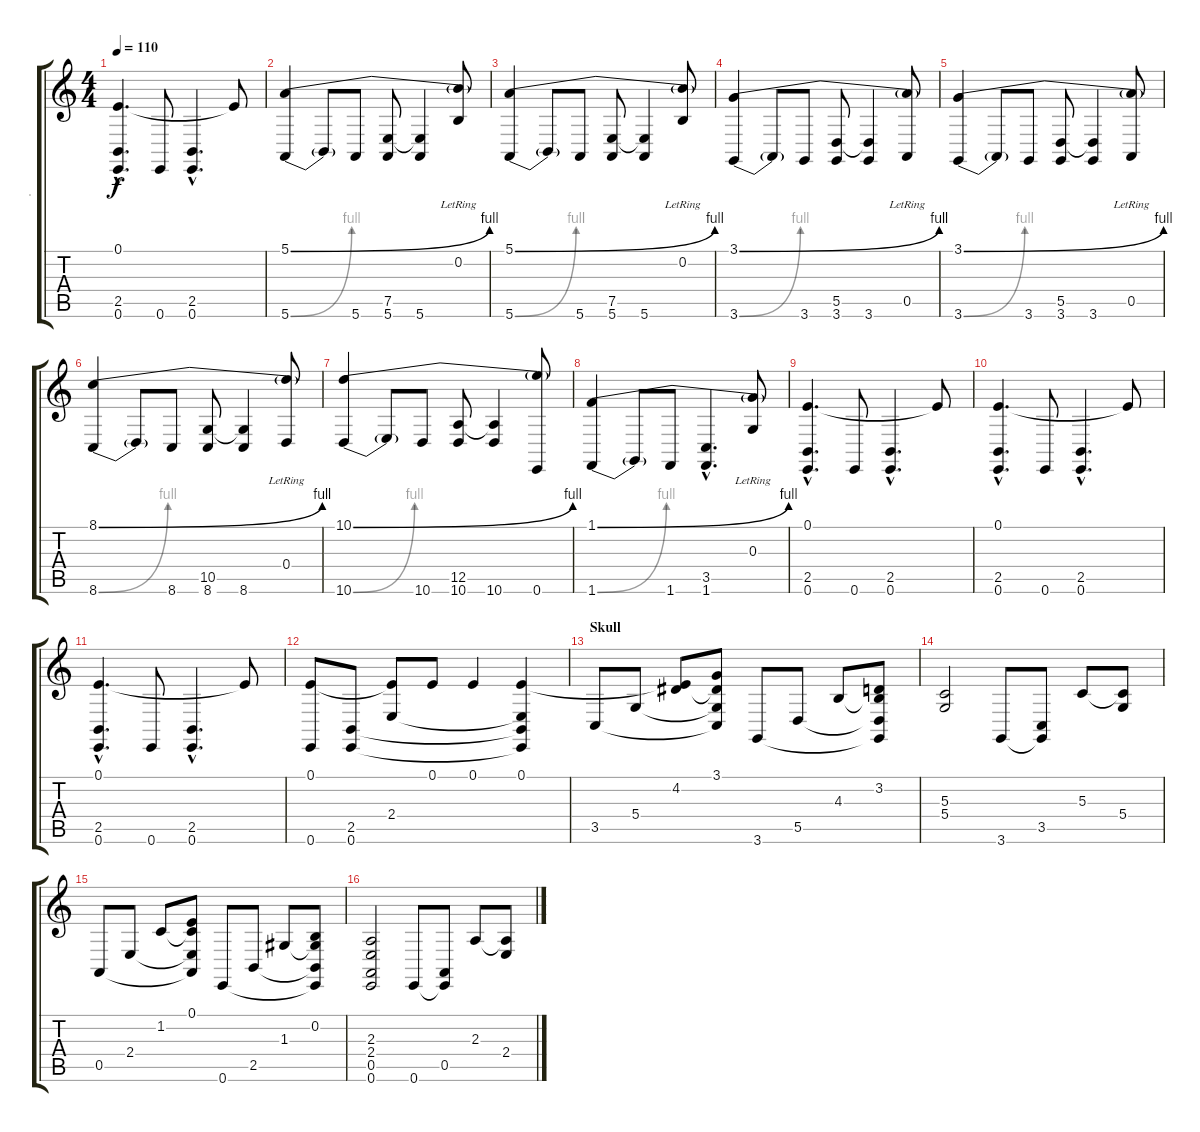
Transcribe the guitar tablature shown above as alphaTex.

\track ("." ".") {instrument lead1square}
\staff {score tabs}
\tuning (E4 B3 G3 D3 A2 E2) {hide}
\ts (4 4)
\tempo 110
\clef g2
\ks c
(0.1{hac} 2.5{hac} 0.6{hac}).4{d dy f} 0.6.8 (2.5{hac} 0.6{hac}).4{d} 0.1{t}.8 |
(5.1{be (bend 0 0 60 4)} 5.6{be (bend 0 0 60 4)}).4 5.6{t}.8 5.6.8 (7.5 5.6).8 (7.5{t} 5.6).4 (5.1{t} 0.2{lr}).8 |
(5.1{be (bend 0 0 60 4)} 5.6{be (bend 0 0 60 4)}).4 5.6{t}.8 5.6.8 (7.5 5.6).8 (7.5{t} 5.6).4 (5.1{t} 0.2{lr}).8 |
(3.1{be (bend 0 0 60 4)} 3.6{be (bend 0 0 60 4)}).4 3.6{t}.8 3.6.8 (5.5 3.6).8 (5.5{t} 3.6).4 (3.1{t} 0.5{lr}).8 |
(3.1{be (bend 0 0 60 4)} 3.6{be (bend 0 0 60 4)}).4 3.6{t}.8 3.6.8 (5.5 3.6).8 (5.5{t} 3.6).4 (3.1{t} 0.5{lr}).8 |
(8.1{be (bend 0 0 60 4)} 8.6{be (bend 0 0 60 4)}).4 8.6{t}.8 8.6.8 (10.5 8.6).8 (10.5{t} 8.6).4 (8.1{t} 0.4{lr}).8 |
(10.1{be (bend 0 0 60 4)} 10.6{be (bend 0 0 60 4)}).4 10.6{t}.8 10.6.8 (12.5 10.6).8 (12.5{t} 10.6).4 (10.1{t} 0.6).8 |
(1.1{be (bend 0 0 60 4)} 1.6{be (bend 0 0 60 4)}).4 1.6{t}.8 1.6.8 (3.5{hac} 1.6{hac}).4{d} (1.1{t} 0.3{lr}).8 |
(0.1{hac} 2.5{hac} 0.6{hac}).4{d} 0.6.8 (2.5{hac} 0.6{hac}).4{d} 0.1{t}.8 |
(0.1{hac} 2.5{hac} 0.6{hac}).4{d} 0.6.8 (2.5{hac} 0.6{hac}).4{d} 0.1{t}.8 |
(0.1{hac} 2.5{hac} 0.6{hac}).4{d} 0.6.8 (2.5{hac} 0.6{hac}).4{d} 0.1{t}.8 |
(0.1 0.6).8 (2.5 0.6).8 (0.1{t} 2.4).8 0.1.8 0.1.4 (0.1 2.4{t} 2.5{t} 0.6{t}).4 |
\section ("" "Skull")
3.5.8 5.4.8 (0.1{t} 4.2).8 (3.1 4.2{t} 5.4{t} 3.5{t}).8 3.6.8 5.5.8 4.3.8 (3.2 4.3{t} 5.5{t} 3.6{t}).8 |
(5.3 5.4).2 3.6.8 (3.5 3.6{t}).8 5.3.8 (5.3{t} 5.4).8 |
0.5.8 2.4.8 1.2.8 (0.1 1.2{t} 2.4{t} 0.5{t}).8 0.6.8 2.5.8 1.3.8 (0.2 1.3{t} 2.5{t} 0.6{t}).8 |
(2.3 2.4 0.5 0.6).2 0.6.8 (0.5 0.6{t}).8 2.3.8 (2.3{t} 2.4).8
